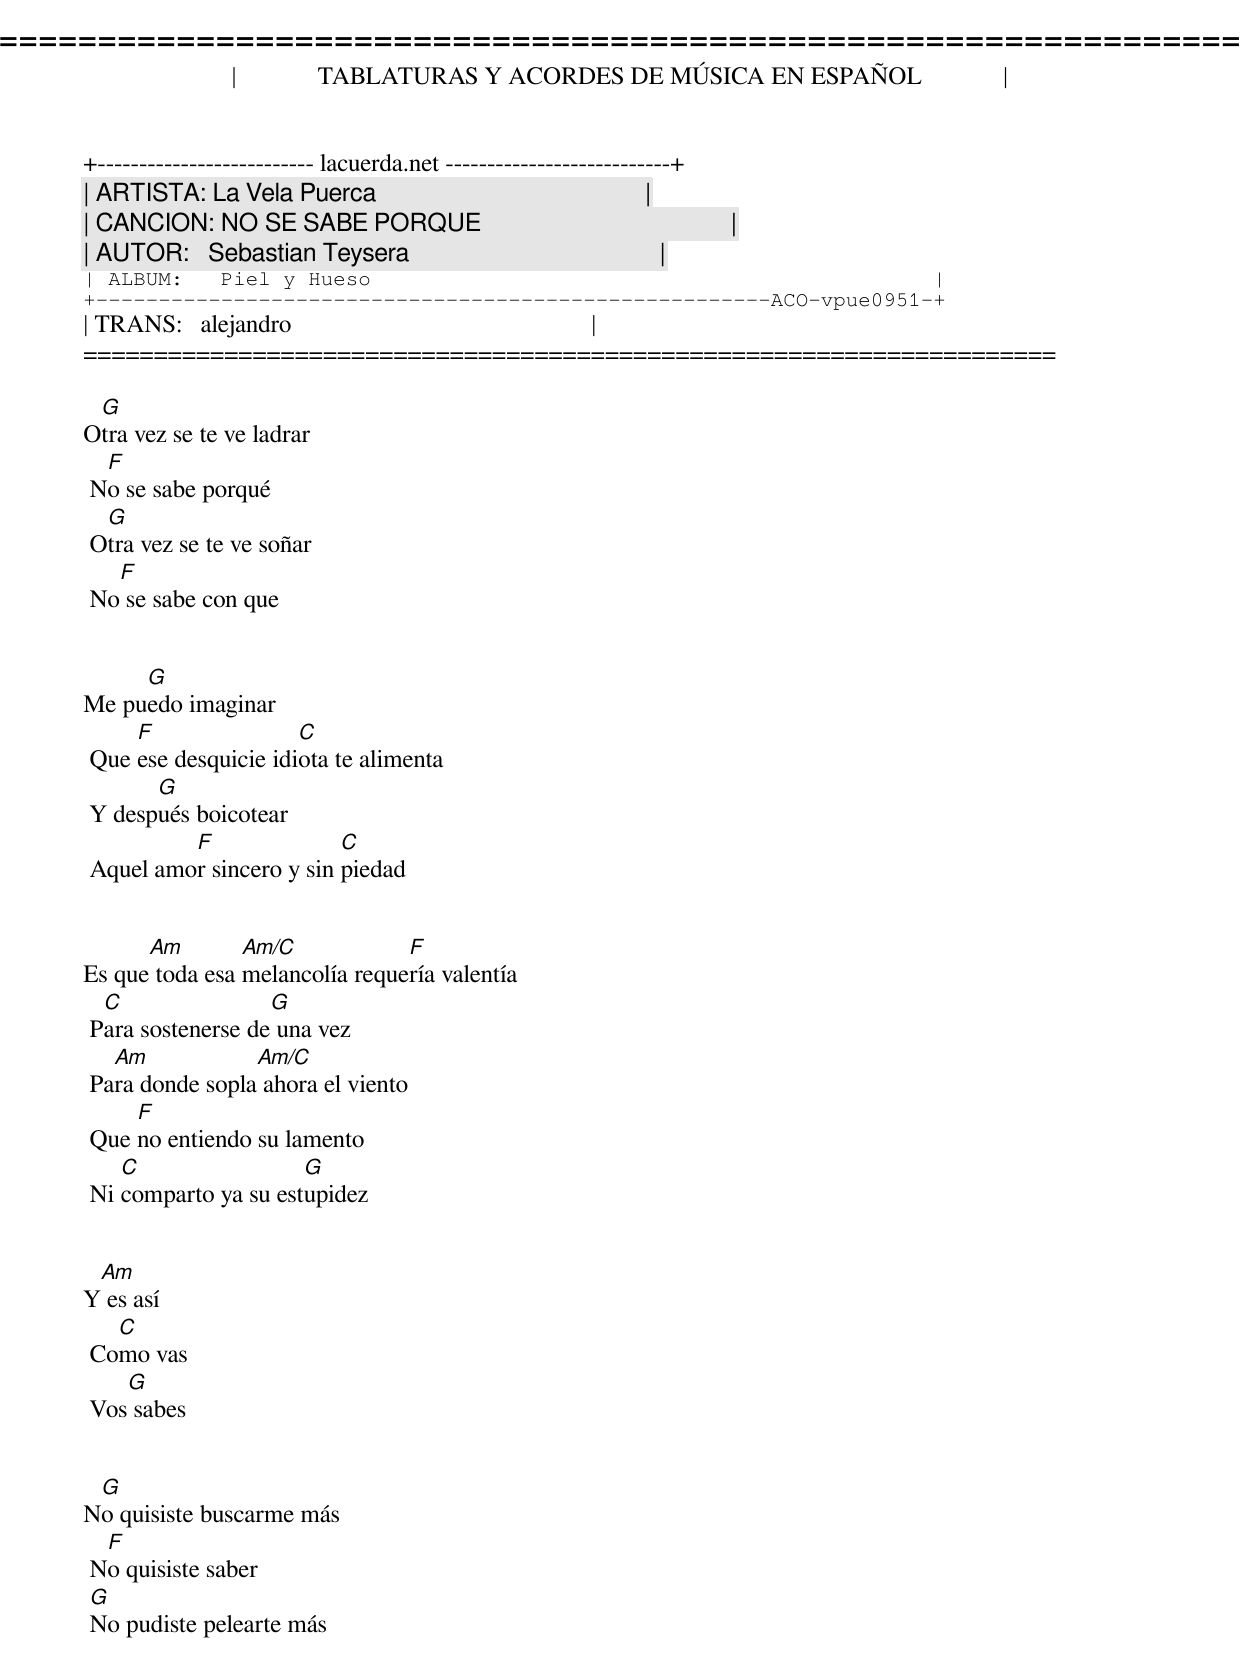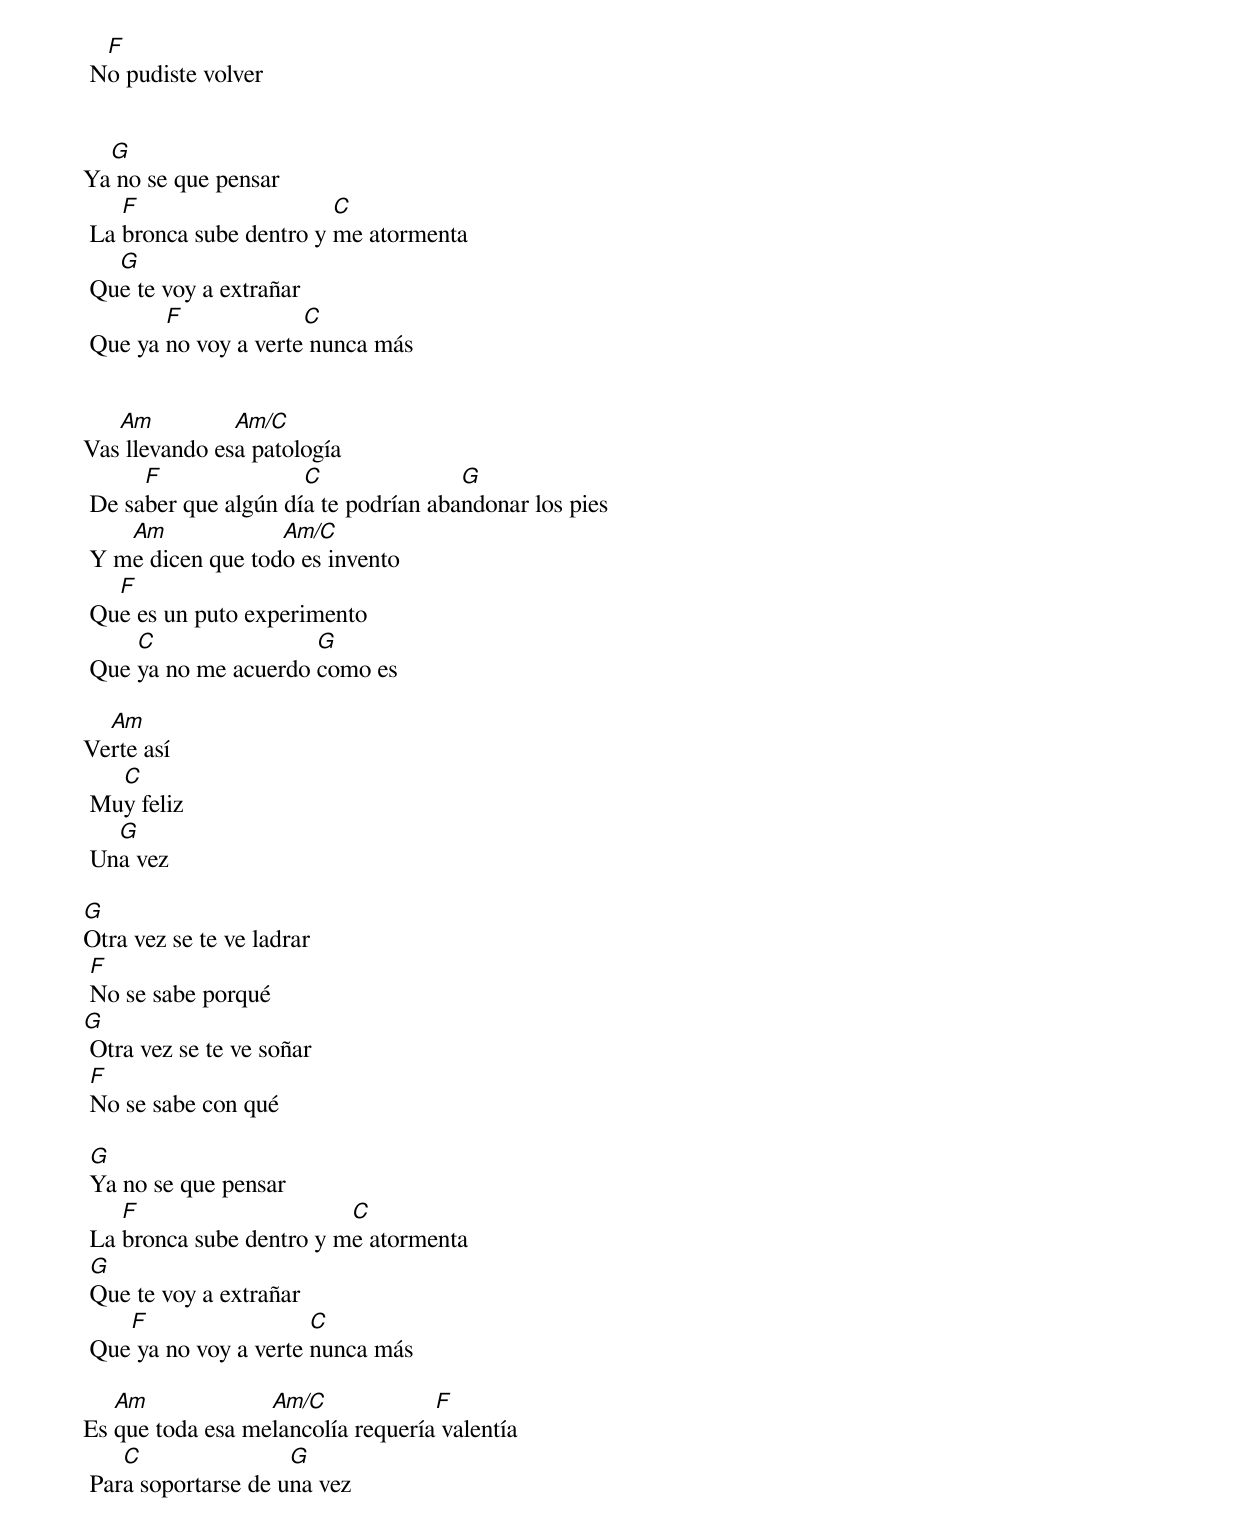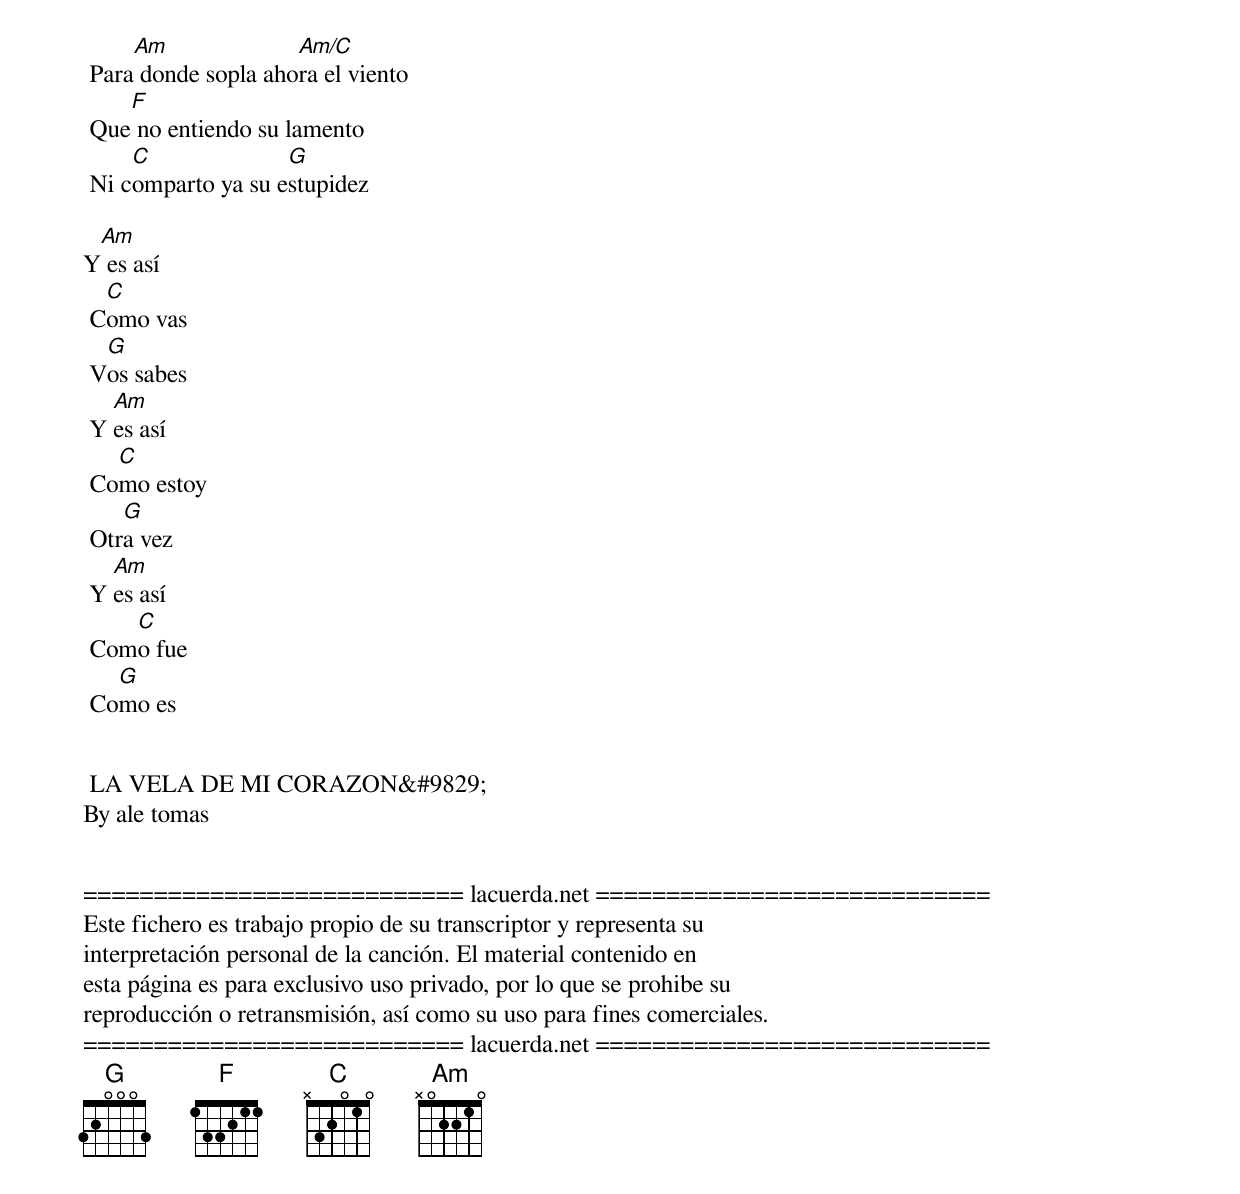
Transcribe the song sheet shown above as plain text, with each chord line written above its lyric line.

=====================================================================
|             TABLATURAS Y ACORDES DE MÚSICA EN ESPAÑOL             |
+-------------------------- lacuerda.net ---------------------------+
| ARTISTA: La Vela Puerca                                           |
| CANCION: NO SE SABE PORQUE                                        |
| AUTOR:   Sebastian Teysera                                        |
| ALBUM:   Piel y Hueso                                             |
+------------------------------------------------------ACO-vpue0951-+
| TRANS:   alejandro                                                |
=====================================================================

 G
Otra vez se te ve ladrar
  F
 No se sabe porqué
  G
 Otra vez se te ve soñar
   F
 No se sabe con que


     G
Me puedo imaginar
     F                C
 Que ese desquicie idiota te alimenta
       G
 Y después boicotear
          F               C
 Aquel amor sincero y sin piedad


      Am        Am/C            F
Es que toda esa melancolía requería valentía
  C                G
 Para sostenerse de una vez
   Am            Am/C
 Para donde sopla ahora el viento
     F
 Que no entiendo su lamento
    C                 G
 Ni comparto ya su estupidez


 Am
Y es así
   C
 Como vas
    G
 Vos sabes


 G
No quisiste buscarme más
  F
 No quisiste saber
 G
 No pudiste pelearte más
  F
 No pudiste volver


  G
Ya no se que pensar
    F                    C
 La bronca sube dentro y me atormenta
   G
 Que te voy a extrañar
        F             C
 Que ya no voy a verte nunca más


   Am          Am/C
Vas llevando esa patología
      F               C               G
 De saber que algún día te podrían abandonar los pies
    Am             Am/C
 Y me dicen que todo es invento
   F
 Que es un puto experimento
     C                G
 Que ya no me acuerdo como es

  Am
Verte así
   C
 Muy feliz
   G
 Una vez

G
Otra vez se te ve ladrar
 F
 No se sabe porqué
G
 Otra vez se te ve soñar
 F
 No se sabe con qué

 G
 Ya no se que pensar
    F                     C
 La bronca sube dentro y me atormenta
 G
 Que te voy a extrañar
    F                  C
 Que ya no voy a verte nunca más

   Am             Am/C             F
Es que toda esa melancolía requería valentía
    C                G
 Para soportarse de una vez
     Am              Am/C
 Para donde sopla ahora el viento
    F
 Que no entiendo su lamento
     C              G
 Ni comparto ya su estupidez

 Am
Y es así
  C
 Como vas
  G
 Vos sabes
   Am
 Y es así
   C
 Como estoy
    G
 Otra vez
   Am
 Y es así
    C
 Como fue
   G
 Como es


 LA VELA DE MI CORAZON&#9829;
By ale tomas


=========================== lacuerda.net ============================
Este fichero es trabajo propio de su transcriptor y representa su
interpretación personal de la canción. El material contenido en
esta página es para exclusivo uso privado, por lo que se prohibe su
reproducción o retransmisión, así como su uso para fines comerciales.
=========================== lacuerda.net ============================
